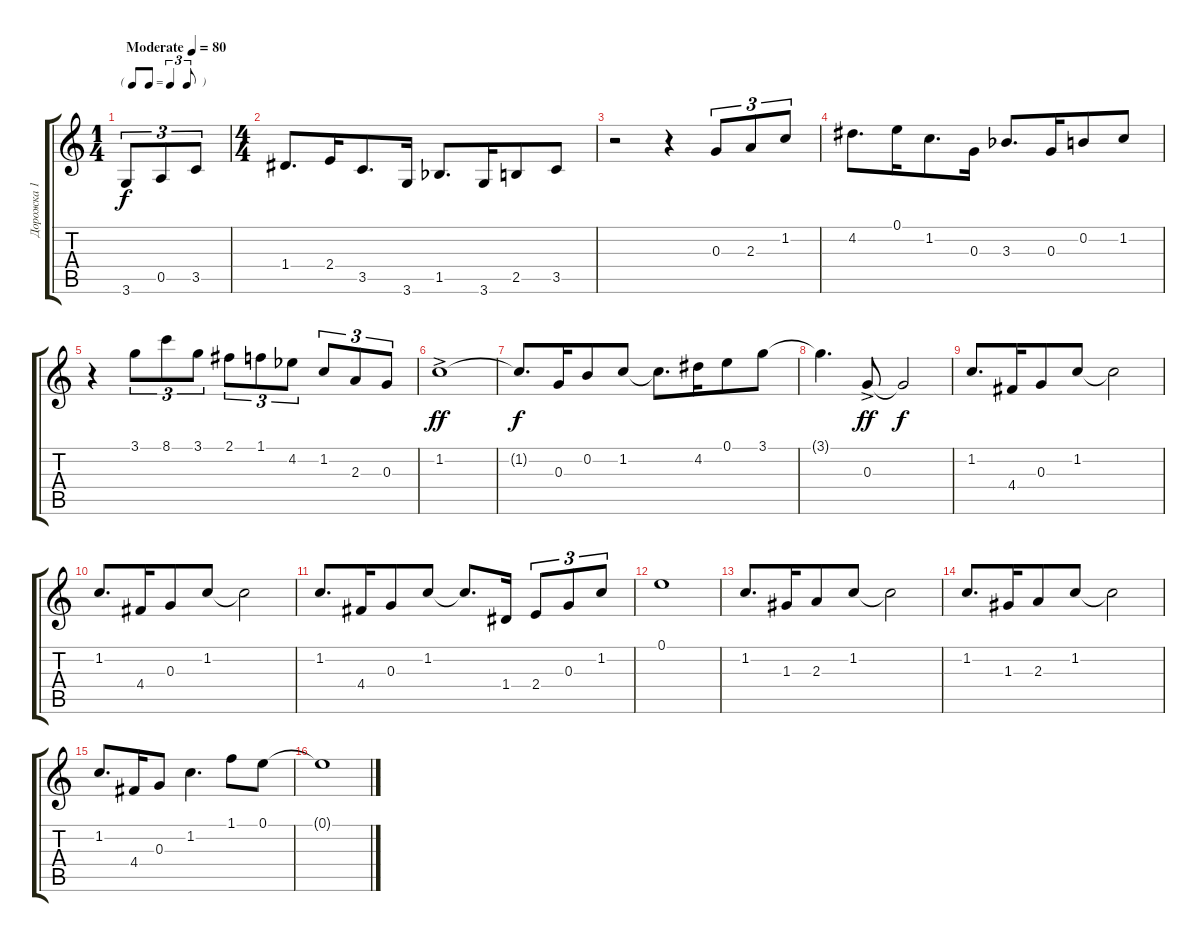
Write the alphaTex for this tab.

\track ("Дорожка 1" "Дорожка 1") {instrument acousticguitarsteel}
\staff {score tabs}
\tuning (E4 B3 G3 D3 A2 E2) {hide}
\ts (1 4)
\tf triplet8th
\tempo (80 "Moderate")
\clef g2
\ks c
3.6.8{tu (3 2) dy f instrument acousticguitarsteel} 0.5.8{tu (3 2)} 3.5.8{tu (3 2)} |
\ts (4 4)
1.4.8{d} 2.4.16{beam merge} 3.5.8{d beam merge} 3.6.16 1.5{acc b}.8{d} 3.6.16{beam merge} 2.5.8 3.5.8 |
r.2 r.4 0.3.8{tu (3 2)} 2.3.8{tu (3 2)} 1.2.8{tu (3 2)} |
4.2.8{d} 0.1.16{beam merge} 1.2.8{d} 0.3.16 3.3{acc b}.8{d beam merge} 0.3.16{beam merge} 0.2.8{beam merge} 1.2.8 |
r.4 3.1.8{tu (3 2)} 8.1.8{tu (3 2)} 3.1.8{tu (3 2)} 2.1.8{tu (3 2)} 1.1.8{tu (3 2)} 4.2{acc b}.8{tu (3 2)} 1.2.8{tu (3 2)} 2.3.8{tu (3 2)} 0.3.8{tu (3 2)} |
1.2{ac}.1{dy ff} |
1.2{t}.8{d dy f} 0.3.16{beam merge} 0.2.8 1.2.8 1.2{t}.8{d} 4.2.16{beam merge} 0.1.8 3.1.8 |
3.1{t}.4{d} 0.3{ac}.8{dy ff} 0.3{t}.2{dy f} |
1.2.8{d} 4.4.16{beam merge} 0.3.8 1.2.8 1.2{t}.2 |
1.2.8{d} 4.4.16{beam merge} 0.3.8 1.2.8 1.2{t}.2 |
1.2.8{d} 4.4.16{beam merge} 0.3.8 1.2.8 1.2{t}.8{d} 1.4.16 2.4.8{tu (3 2)} 0.3.8{tu (3 2)} 1.2.8{tu (3 2)} |
0.1.1 |
1.2.8{d} 1.3.16{beam merge} 2.3.8 1.2.8 1.2{t}.2 |
1.2.8{d} 1.3.16{beam merge} 2.3.8 1.2.8 1.2{t}.2 |
1.2.8{d} 4.4.16{beam merge} 0.3.8 1.2.4{d} 1.1.8 0.1.8 |
0.1{t}.1
